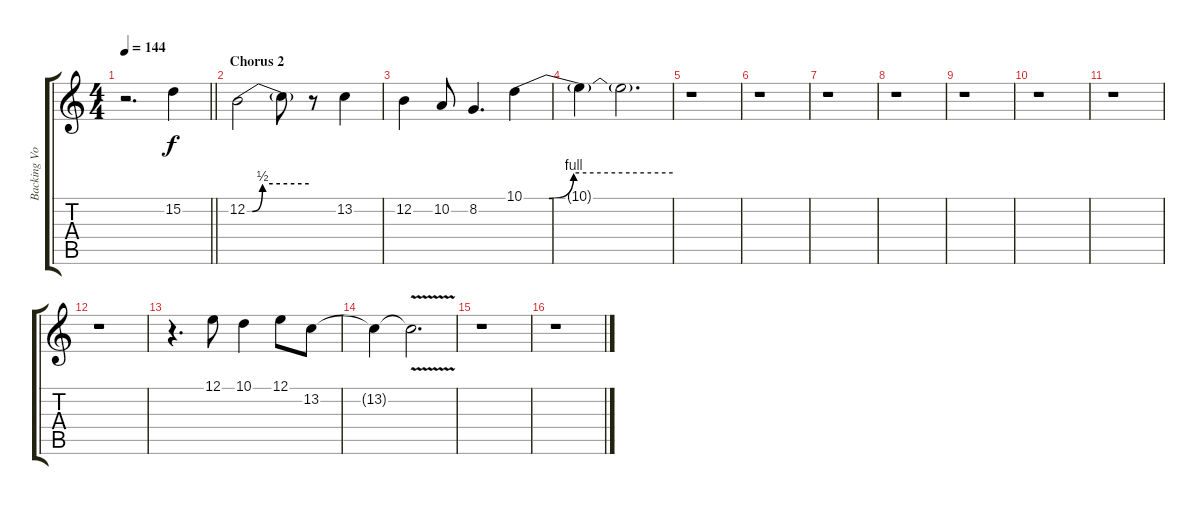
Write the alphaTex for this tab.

\track ("Backing Vocal" "Backing Vo") {instrument oboe}
\staff {score tabs}
\tuning (E4 B3 G3 D3 A2 E2) {hide}
\ts (4 4)
\tempo 144
\clef g2
\barLineRight lightlight
\ks c
r.2{d dy f} 15.2.4 |
\section ("" "Chorus 2")
12.2{be (custom 0 0 5 0 15 2 60 2)}.2 12.2{t}.8 r.8 13.2.4 |
12.2.4 10.2.8 8.2.4{d} 10.1{be (custom 0 0 10 0 20 4 60 4)}.4 |
10.1{t}.4 10.1{t}.2{d} |
r.1 |
r.1 |
r.1 |
r.1 |
r.1 |
r.1 |
r.1 |
r.1 |
r.4{d} 12.1.8 10.1.4 12.1.8 13.2.8 |
13.2{t}.4 13.2{v t}.2{d} |
r.1 |
r.1
